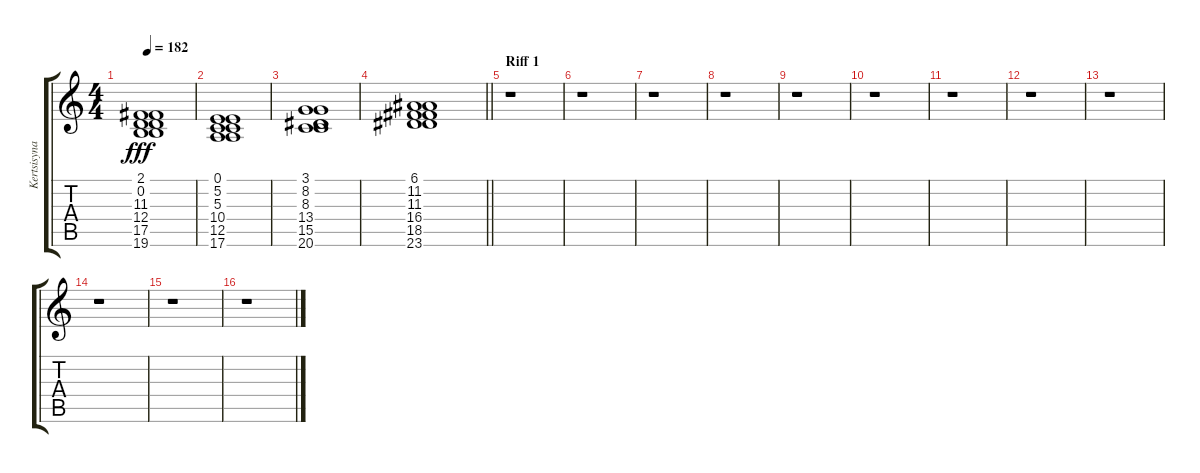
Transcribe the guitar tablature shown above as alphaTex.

\track ("Kertsisyna" "Kertsisyna") {instrument pad4choir}
\staff {score tabs}
\tuning (E4 B3 G3 D3 A2 E2) {hide}
\ts (4 4)
\tempo 182
\clef g2
\ks c
(2.1 0.2 11.3 12.4 17.5 19.6).1{dy fff} |
(0.1 5.2 5.3 10.4 12.5 17.6).1 |
(3.1 8.2 8.3 13.4 15.5 20.6).1 |
\barLineRight lightlight
(6.1 11.2 11.3 16.4 18.5 23.6).1 |
\section ("" "Riff 1")
r.1 |
r.1 |
r.1 |
r.1 |
r.1 |
r.1 |
r.1 |
r.1 |
r.1 |
r.1 |
r.1 |
r.1
